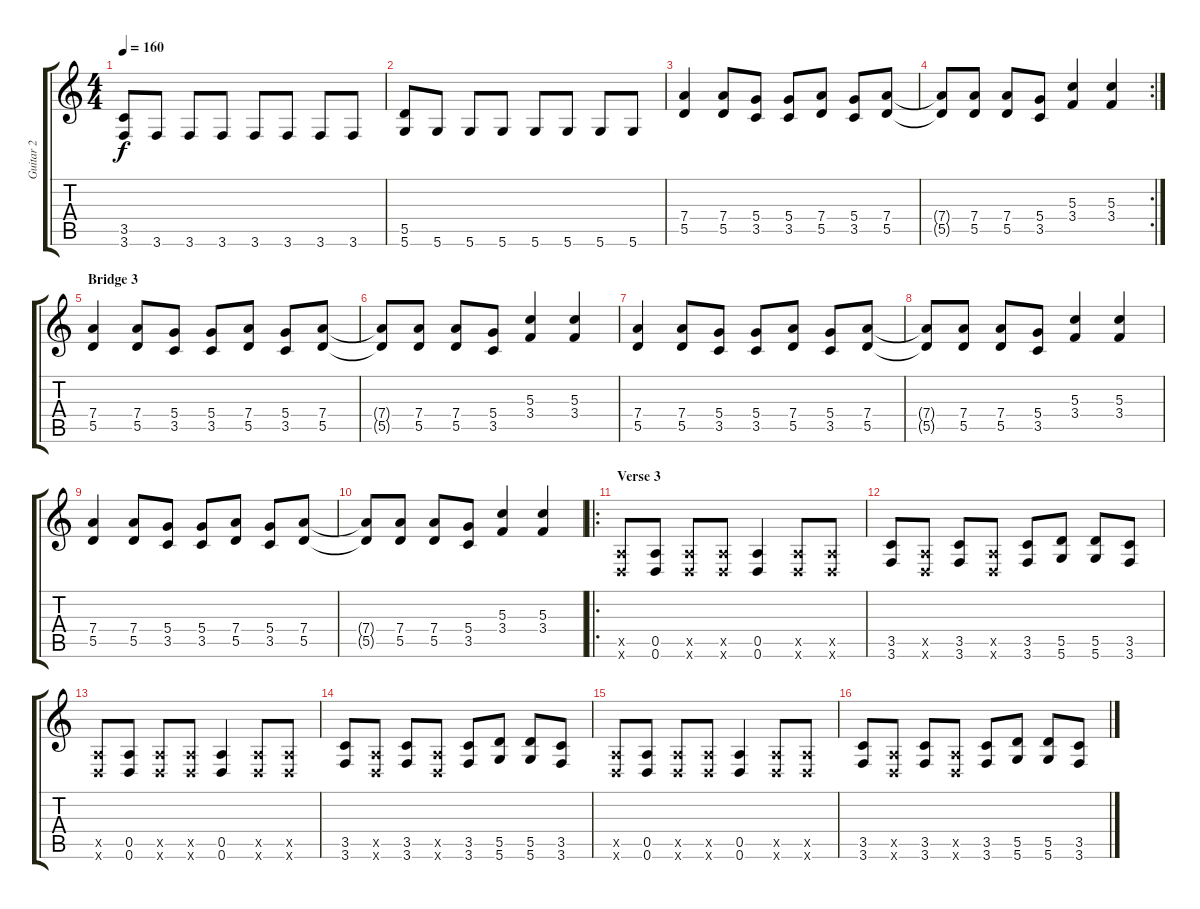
\track ("Guitar 2" "Guitar 2") {instrument distortionguitar}
\staff {score tabs}
\tuning (E4 B3 G3 D3 A2 D2) {hide}
\ts (4 4)
\tempo 160
\clef g2
\ks c
(3.5 3.6).8{dy f} 3.6.8 3.6.8 3.6.8 3.6.8 3.6.8 3.6.8 3.6.8 |
(5.5 5.6).8 5.6.8 5.6.8 5.6.8 5.6.8 5.6.8 5.6.8 5.6.8 |
(7.4 5.5).4 (7.4 5.5).8 (5.4 3.5).8 (5.4 3.5).8 (7.4 5.5).8 (5.4 3.5).8 (7.4 5.5).8 |
\rc 2
(7.4{t} 5.5{t}).8 (7.4 5.5).8 (7.4 5.5).8 (5.4 3.5).8 (5.3 3.4).4 (5.3 3.4).4 |
\section ("" "Bridge 3")
(7.4 5.5).4 (7.4 5.5).8 (5.4 3.5).8 (5.4 3.5).8 (7.4 5.5).8 (5.4 3.5).8 (7.4 5.5).8 |
(7.4{t} 5.5{t}).8 (7.4 5.5).8 (7.4 5.5).8 (5.4 3.5).8 (5.3 3.4).4 (5.3 3.4).4 |
(7.4 5.5).4 (7.4 5.5).8 (5.4 3.5).8 (5.4 3.5).8 (7.4 5.5).8 (5.4 3.5).8 (7.4 5.5).8 |
(7.4{t} 5.5{t}).8 (7.4 5.5).8 (7.4 5.5).8 (5.4 3.5).8 (5.3 3.4).4 (5.3 3.4).4 |
(7.4 5.5).4 (7.4 5.5).8 (5.4 3.5).8 (5.4 3.5).8 (7.4 5.5).8 (5.4 3.5).8 (7.4 5.5).8 |
(7.4{t} 5.5{t}).8 (7.4 5.5).8 (7.4 5.5).8 (5.4 3.5).8 (5.3 3.4).4 (5.3 3.4).4 |
\ro
\section ("" "Verse 3")
(0.5{x} 0.6{x}).8 (0.5 0.6).8 (0.5{x} 0.6{x}).8 (0.5{x} 0.6{x}).8 (0.5 0.6).4 (0.5{x} 0.6{x}).8 (0.5{x} 0.6{x}).8 |
(3.5 3.6).8 (0.5{x} 0.6{x}).8 (3.5 3.6).8 (0.5{x} 0.6{x}).8 (3.5 3.6).8 (5.5 5.6).8 (5.5 5.6).8 (3.5 3.6).8 |
(0.5{x} 0.6{x}).8 (0.5 0.6).8 (0.5{x} 0.6{x}).8 (0.5{x} 0.6{x}).8 (0.5 0.6).4 (0.5{x} 0.6{x}).8 (0.5{x} 0.6{x}).8 |
(3.5 3.6).8 (0.5{x} 0.6{x}).8 (3.5 3.6).8 (0.5{x} 0.6{x}).8 (3.5 3.6).8 (5.5 5.6).8 (5.5 5.6).8 (3.5 3.6).8 |
(0.5{x} 0.6{x}).8 (0.5 0.6).8 (0.5{x} 0.6{x}).8 (0.5{x} 0.6{x}).8 (0.5 0.6).4 (0.5{x} 0.6{x}).8 (0.5{x} 0.6{x}).8 |
(3.5 3.6).8 (0.5{x} 0.6{x}).8 (3.5 3.6).8 (0.5{x} 0.6{x}).8 (3.5 3.6).8 (5.5 5.6).8 (5.5 5.6).8 (3.5 3.6).8
